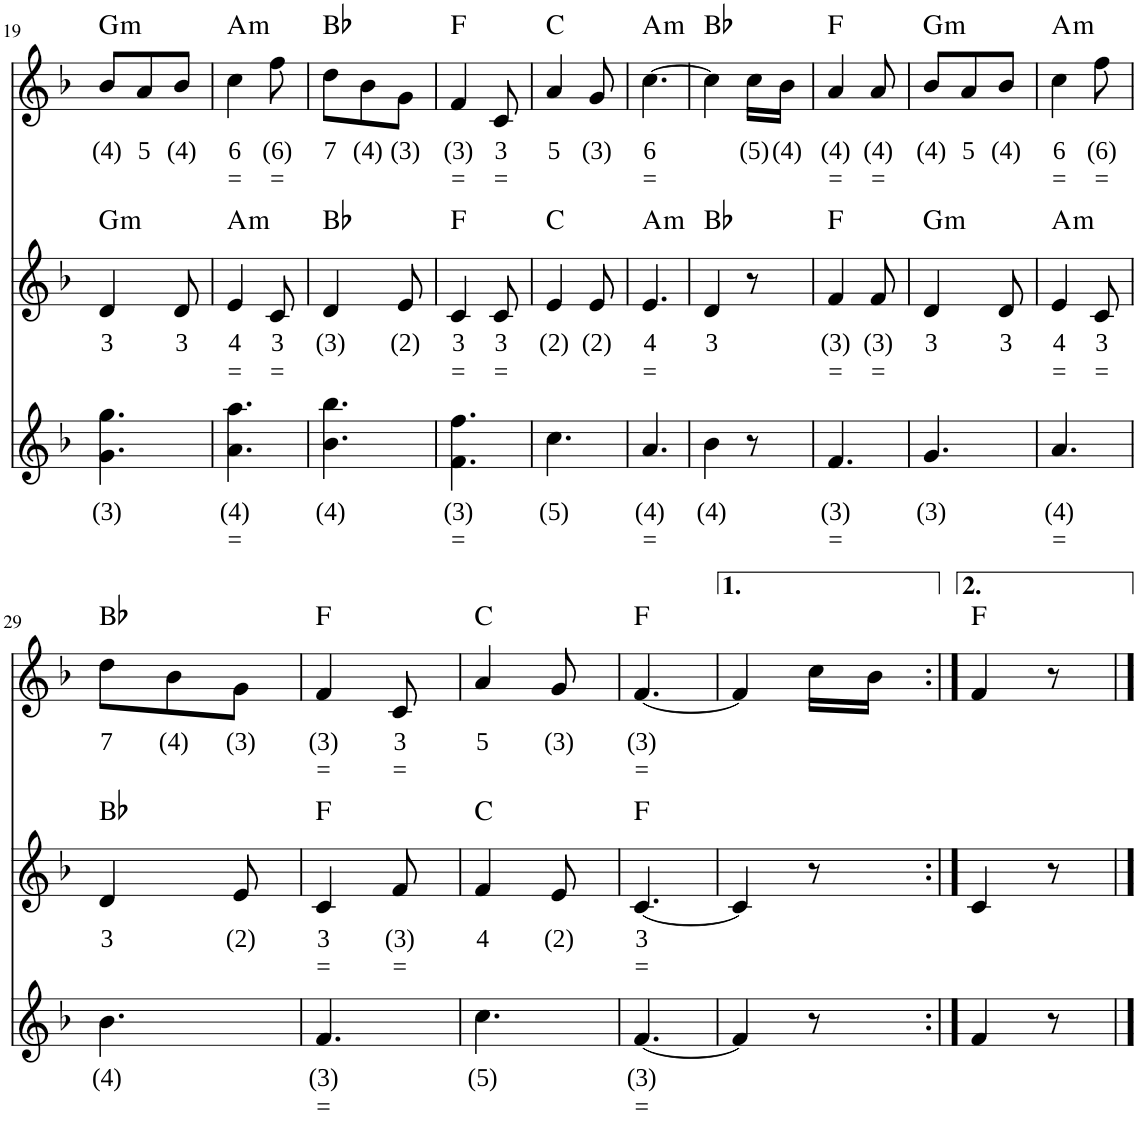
**kern	**text	**text	**kern	**text	**text	**kern	**text	**text	**harte
*part3	*part3	*part3	*part2	*part2	*part2	*part1	*part1	*part1	*part1
*staff3	*staff3	*staff3	*staff2	*staff2	*staff2	*staff1	*staff1	*staff1	*
*I"Voice	*	*	*I"Voice	*	*	*I"Voice	*	*	*
!!LO:PB:g=z
*clefG2	*	*	*clefG2	*	*	*clefG2	*	*	*
*k[b-]	*	*	*k[b-]	*	*	*k[b-]	*	*	*
*M3/8	*	*	*M3/8	*	*	*M3/8	*	*	*
=19	=19	=19	=19	=19	=19	=19	=19	=19	=19
!	!LO:LY:b	!	!	!LO:LY:b	!	!	!LO:LY:b	!	!LO:H:kt=m
4.g\ 4.gg\	(3)	.	4d/	3	.	8b-/L	(4)	.	G:min
!	!	!	!	!	!	!	!LO:LY:b	!	!
.	.	.	.	.	.	8a/	5	.	.
!	!	!	!	!LO:LY:b	!	!	!LO:LY:b	!	!
.	.	.	8d/	3	.	8b-/J	(4)	.	.
=20	=20	=20	=20	=20	=20	=20	=20	=20	=20
!	!LO:LY:b	!LO:LY:b	!	!LO:LY:b	!LO:LY:b	!	!LO:LY:b	!LO:LY:b	!LO:H:kt=m
4.a\ 4.aa\	(4)	=	4e/	4	=	4cc\	6	=	A:min
!	!	!	!	!LO:LY:b	!LO:LY:b	!	!LO:LY:b	!LO:LY:b	!
.	.	.	8c/	3	=	8ff\	(6)	=	.
=21	=21	=21	=21	=21	=21	=21	=21	=21	=21
!	!LO:LY:b	!	!	!LO:LY:b	!	!	!LO:LY:b	!	!
4.b-\ 4.bb-\	(4)	.	4d/	(3)	.	8dd\L	7	.	Bb:maj
!	!	!	!	!	!	!	!LO:LY:b	!	!
.	.	.	.	.	.	8b-\	(4)	.	.
!	!	!	!	!LO:LY:b	!	!	!LO:LY:b	!	!
.	.	.	8e/	(2)	.	8g\J	(3)	.	.
=22	=22	=22	=22	=22	=22	=22	=22	=22	=22
!	!LO:LY:b	!LO:LY:b	!	!LO:LY:b	!LO:LY:b	!	!LO:LY:b	!LO:LY:b	!
4.f\ 4.ff\	(3)	=	4c/	3	=	4f/	(3)	=	F:maj
!	!	!	!	!LO:LY:b	!LO:LY:b	!	!LO:LY:b	!LO:LY:b	!
.	.	.	8c/	3	=	8c/	3	=	.
=23	=23	=23	=23	=23	=23	=23	=23	=23	=23
!	!LO:LY:b	!	!	!LO:LY:b	!	!	!LO:LY:b	!	!
4.cc\	(5)	.	4e/	(2)	.	4a/	5	.	C:maj
!	!	!	!	!LO:LY:b	!	!	!LO:LY:b	!	!
.	.	.	8e/	(2)	.	8g/	(3)	.	.
=24	=24	=24	=24	=24	=24	=24	=24	=24	=24
!	!LO:LY:b	!LO:LY:b	!	!LO:LY:b	!LO:LY:b	!	!LO:LY:b	!LO:LY:b	!LO:H:kt=m
4.a/	(4)	=	4.e/	4	=	[4.cc\	6	=	A:min
=25	=25	=25	=25	=25	=25	=25	=25	=25	=25
!	!LO:LY:b	!	!	!LO:LY:b	!	!	!	!	!
4b-\	(4)	.	4d/	3	.	4cc\]	.	.	Bb:maj
!	!	!	!	!	!	!	!LO:LY:b	!	!
8r	.	.	8r	.	.	16cc\LL	(5)	.	.
!	!	!	!	!	!	!	!LO:LY:b	!	!
.	.	.	.	.	.	16b-\JJ	(4)	.	.
=26	=26	=26	=26	=26	=26	=26	=26	=26	=26
!	!LO:LY:b	!LO:LY:b	!	!LO:LY:b	!LO:LY:b	!	!LO:LY:b	!LO:LY:b	!
4.f/	(3)	=	4f/	(3)	=	4a/	(4)	=	F:maj
!	!	!	!	!LO:LY:b	!LO:LY:b	!	!LO:LY:b	!LO:LY:b	!
.	.	.	8f/	(3)	=	8a/	(4)	=	.
=27	=27	=27	=27	=27	=27	=27	=27	=27	=27
!	!LO:LY:b	!	!	!LO:LY:b	!	!	!LO:LY:b	!	!LO:H:kt=m
4.g/	(3)	.	4d/	3	.	8b-/L	(4)	.	G:min
!	!	!	!	!	!	!	!LO:LY:b	!	!
.	.	.	.	.	.	8a/	5	.	.
!	!	!	!	!LO:LY:b	!	!	!LO:LY:b	!	!
.	.	.	8d/	3	.	8b-/J	(4)	.	.
=28	=28	=28	=28	=28	=28	=28	=28	=28	=28
!	!LO:LY:b	!LO:LY:b	!	!LO:LY:b	!LO:LY:b	!	!LO:LY:b	!LO:LY:b	!LO:H:kt=m
4.a/	(4)	=	4e/	4	=	4cc\	6	=	A:min
!	!	!	!	!LO:LY:b	!LO:LY:b	!	!LO:LY:b	!LO:LY:b	!
.	.	.	8c/	3	=	8ff\	(6)	=	.
!!LO:LB:g=z
=29	=29	=29	=29	=29	=29	=29	=29	=29	=29
!	!LO:LY:b	!	!	!LO:LY:b	!	!	!LO:LY:b	!	!
4.b-\	(4)	.	4d/	3	.	8dd\L	7	.	Bb:maj
!	!	!	!	!	!	!	!LO:LY:b	!	!
.	.	.	.	.	.	8b-\	(4)	.	.
!	!	!	!	!LO:LY:b	!	!	!LO:LY:b	!	!
.	.	.	8e/	(2)	.	8g\J	(3)	.	.
=30	=30	=30	=30	=30	=30	=30	=30	=30	=30
!	!LO:LY:b	!LO:LY:b	!	!LO:LY:b	!LO:LY:b	!	!LO:LY:b	!LO:LY:b	!
4.f/	(3)	=	4c/	3	=	4f/	(3)	=	F:maj
!	!	!	!	!LO:LY:b	!LO:LY:b	!	!LO:LY:b	!LO:LY:b	!
.	.	.	8f/	(3)	=	8c/	3	=	.
=31	=31	=31	=31	=31	=31	=31	=31	=31	=31
!	!LO:LY:b	!	!	!LO:LY:b	!	!	!LO:LY:b	!	!
4.cc\	(5)	.	4f/	4	.	4a/	5	.	C:maj
!	!	!	!	!LO:LY:b	!	!	!LO:LY:b	!	!
.	.	.	8e/	(2)	.	8g/	(3)	.	.
=32	=32	=32	=32	=32	=32	=32	=32	=32	=32
!	!LO:LY:b	!LO:LY:b	!	!LO:LY:b	!LO:LY:b	!	!LO:LY:b	!LO:LY:b	!
[4.f/	(3)	=	[4.c/	3	=	[4.f/	(3)	=	F:maj
=33	=33	=33	=33	=33	=33	=33	=33	=33	=33
4f/]	.	.	4c/]	.	.	4f/]	.	.	.
8r	.	.	8r	.	.	16cc\LL	.	.	.
.	.	.	.	.	.	16b-\JJ	.	.	.
=34:|!	=34:|!	=34:|!	=34:|!	=34:|!	=34:|!	=34:|!	=34:|!	=34:|!	=34:|!
4f/	.	.	4c/	.	.	4f/	.	.	F:maj
8r	.	.	8r	.	.	8r	.	.	.
==	==	==	==	==	==	==	==	==	==
*-	*-	*-	*-	*-	*-	*-	*-	*-	*-
